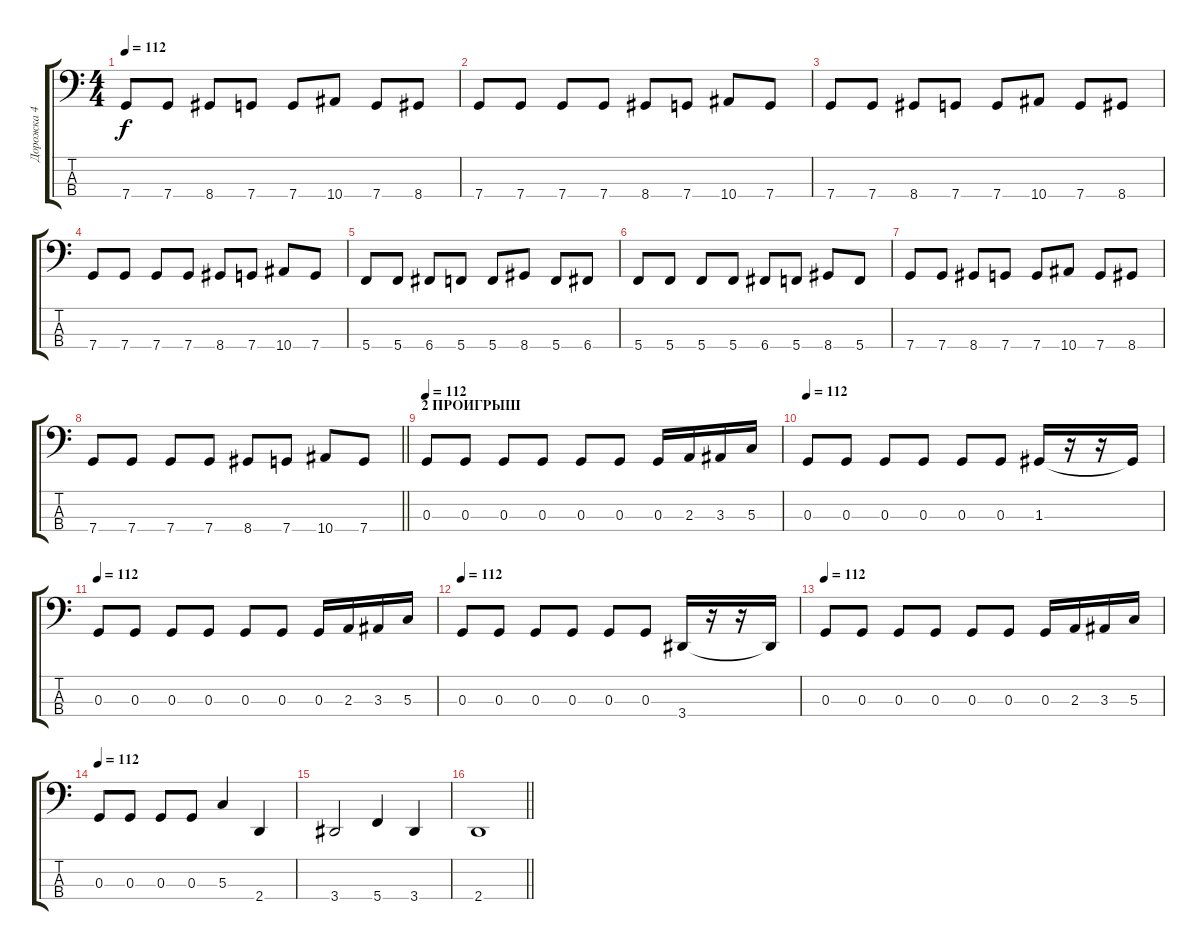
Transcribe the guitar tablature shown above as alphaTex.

\track ("Дорожка 4" "Дорожка 4") {instrument electricbassfinger}
\staff {score tabs}
\tuning (F2 C2 G1 C1) {hide}
\ts (4 4)
\tempo 112
\clef f4
\ks c
7.4.8{dy f} 7.4.8 8.4.8 7.4.8 7.4.8 10.4.8 7.4.8 8.4.8 |
7.4.8 7.4.8 7.4.8 7.4.8 8.4.8 7.4.8 10.4.8 7.4.8 |
7.4.8 7.4.8 8.4.8 7.4.8 7.4.8 10.4.8 7.4.8 8.4.8 |
7.4.8 7.4.8 7.4.8 7.4.8 8.4.8 7.4.8 10.4.8 7.4.8 |
5.4.8 5.4.8 6.4.8 5.4.8 5.4.8 8.4.8 5.4.8 6.4.8 |
5.4.8 5.4.8 5.4.8 5.4.8 6.4.8 5.4.8 8.4.8 5.4.8 |
7.4.8 7.4.8 8.4.8 7.4.8 7.4.8 10.4.8 7.4.8 8.4.8 |
\barLineRight lightlight
7.4.8 7.4.8 7.4.8 7.4.8 8.4.8 7.4.8 10.4.8 7.4.8 |
\section ("" "2 ПРОИГРЫШ")
\tempo 112
0.3.8 0.3.8 0.3.8 0.3.8 0.3.8 0.3.8 0.3.16 2.3.16 3.3.16 5.3.16 |
\tempo 112
0.3.8 0.3.8 0.3.8 0.3.8 0.3.8 0.3.8 1.3.16 r.16 r.16 1.3{t}.16 |
\tempo 112
0.3.8 0.3.8 0.3.8 0.3.8 0.3.8 0.3.8 0.3.16 2.3.16 3.3.16 5.3.16 |
\tempo 112
0.3.8 0.3.8 0.3.8 0.3.8 0.3.8 0.3.8 3.4.16 r.16 r.16 3.4{t}.16 |
\tempo 112
0.3.8 0.3.8 0.3.8 0.3.8 0.3.8 0.3.8 0.3.16 2.3.16 3.3.16 5.3.16 |
\tempo 112
0.3.8 0.3.8 0.3.8 0.3.8 5.3.4 2.4.4 |
3.4.2 5.4.4 3.4.4 |
\barLineRight lightlight
2.4.1
